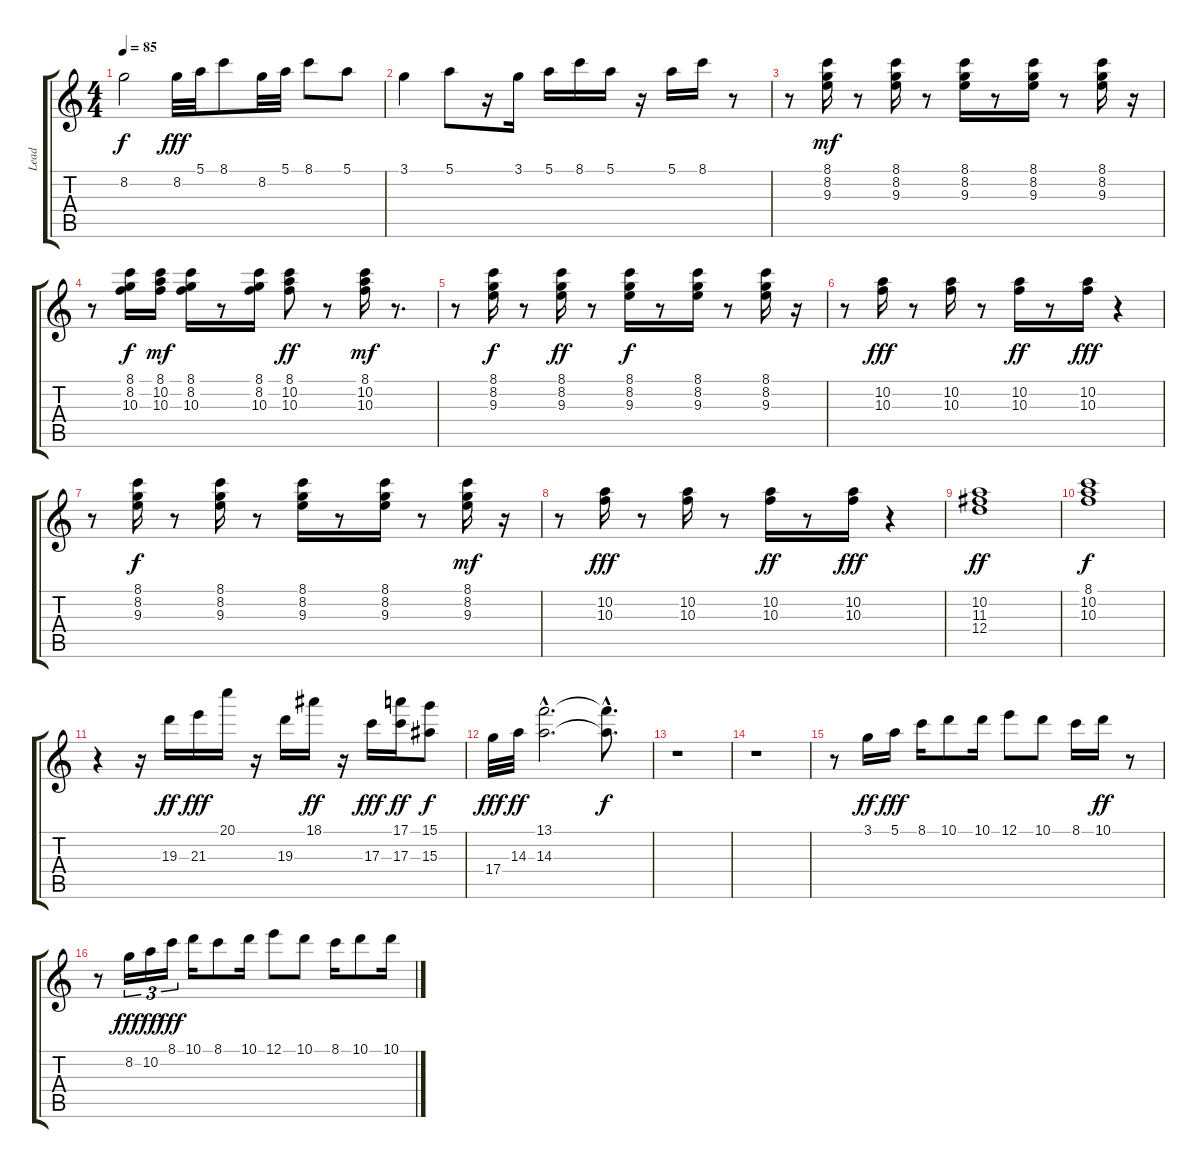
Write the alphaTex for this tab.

\track ("Lead" "Lead") {instrument overdrivenguitar}
\staff {score tabs}
\tuning (E4 B3 G3 D3 A2 E2) {hide}
\ts (4 4)
\tempo 85
\clef g2
\ks c
8.2{t}.2{dy f} 8.2.32{dy fff} 5.1.32 8.1.8 8.2.32 5.1.32 8.1.8 5.1.8 |
3.1.4 5.1.8 r.16 3.1.16 5.1.16 8.1.16 5.1.16 r.16 5.1.16 8.1.16 r.8 |
r.8 (8.1 8.2 9.3).16{dy mf} r.8 (8.1 8.2 9.3).16 r.8 (8.1 8.2 9.3).16 r.8 (8.1 8.2 9.3).16 r.8 (8.1 8.2 9.3).16 r.16 |
r.8 (8.1 8.2 10.3).16{dy f} (8.1 10.2 10.3).16{dy mf} (8.1 8.2 10.3).16 r.8 (8.1 8.2 10.3).16 (8.1 10.2 10.3).8{dy ff} r.8 (8.1 10.2 10.3).16{dy mf} r.8{d} |
r.8 (8.1 8.2 9.3).16{dy f} r.8 (8.1 8.2 9.3).16{dy ff} r.8 (8.1 8.2 9.3).16{dy f} r.8 (8.1 8.2 9.3).16 r.8 (8.1 8.2 9.3).16 r.16 |
r.8 (10.2 10.3).16{dy fff} r.8 (10.2 10.3).16 r.8 (10.2 10.3).16{dy ff} r.8 (10.2 10.3).16{dy fff} r.4 |
r.8 (8.1 8.2 9.3).16{dy f} r.8 (8.1 8.2 9.3).16 r.8 (8.1 8.2 9.3).16 r.8 (8.1 8.2 9.3).16 r.8 (8.1 8.2 9.3).16{dy mf} r.16 |
r.8 (10.2 10.3).16{dy fff} r.8 (10.2 10.3).16 r.8 (10.2 10.3).16{dy ff} r.8 (10.2 10.3).16{dy fff} r.4 |
(10.2 11.3 12.4).1{dy ff} |
(8.1 10.2 10.3).1{dy f} |
r.4 r.16 19.3.16{dy ff} 21.3.16{dy fff} 20.1.16 r.16 19.3.16 18.1.16{dy ff} r.16 17.3.16{dy fff} (17.1 17.3).16{dy ff} (15.1 15.3).8{dy f} |
17.4.32{dy fff} 14.3.32{dy ff} (13.1{hac} 14.3{hac}).2{d} (13.1{hac t} 14.3{hac t}).8{d dy f} |
r.1 |
r.1 |
r.8 3.1.16{dy ff} 5.1.16{dy fff} 8.1.16 10.1.8 10.1.16 12.1.8 10.1.8 8.1.16 10.1.16{dy ff} r.8 |
r.8 8.2.16{tu (3 2) dy fff} 10.2.16{tu (3 2) dy ff} 8.1.16{tu (3 2) dy fff} 10.1.16 8.1.8 10.1.16 12.1.8 10.1.8 8.1.16 10.1.8 10.1.16
